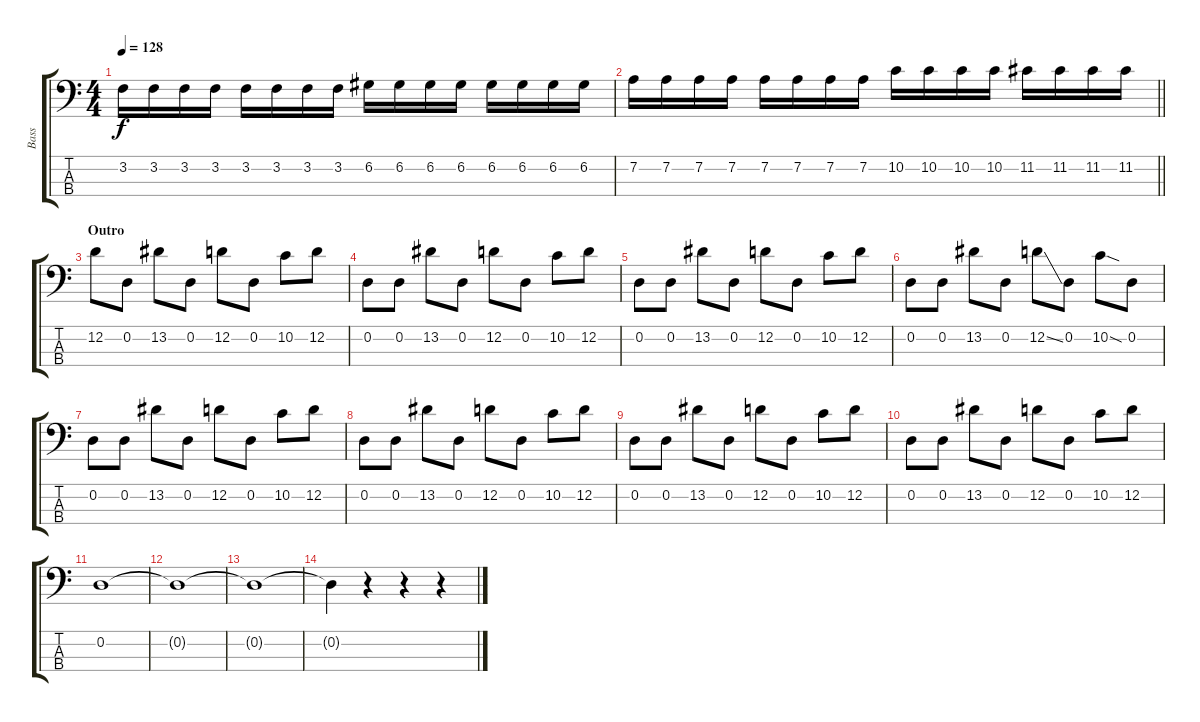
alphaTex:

\track ("Bass" "Bass") {instrument electricbassfinger}
\staff {score tabs}
\tuning (G2 D2 A1 D1) {hide}
\ts (4 4)
\tempo 128
\clef f4
\ks c
3.2.16{dy f} 3.2.16 3.2.16 3.2.16 3.2.16 3.2.16 3.2.16 3.2.16 6.2.16 6.2.16 6.2.16 6.2.16 6.2.16 6.2.16 6.2.16 6.2.16 |
\barLineRight lightlight
7.2.16 7.2.16 7.2.16 7.2.16 7.2.16 7.2.16 7.2.16 7.2.16 10.2.16 10.2.16 10.2.16 10.2.16 11.2.16 11.2.16 11.2.16 11.2.16 |
\section ("" "Outro")
12.2.8 0.2.8 13.2.8 0.2.8 12.2.8 0.2.8 10.2.8 12.2.8 |
0.2.8 0.2.8 13.2.8 0.2.8 12.2.8 0.2.8 10.2.8 12.2.8 |
0.2.8 0.2.8 13.2.8 0.2.8 12.2.8 0.2.8 10.2.8 12.2.8 |
0.2.8 0.2.8 13.2.8 0.2.8 12.2{ss}.8 0.2.8 10.2{sod}.8 0.2.8 |
0.2.8 0.2.8 13.2.8 0.2.8 12.2.8 0.2.8 10.2.8 12.2.8 |
0.2.8 0.2.8 13.2.8 0.2.8 12.2.8 0.2.8 10.2.8 12.2.8 |
0.2.8 0.2.8 13.2.8 0.2.8 12.2.8 0.2.8 10.2.8 12.2.8 |
0.2.8 0.2.8 13.2.8 0.2.8 12.2.8 0.2.8 10.2.8 12.2.8 |
0.2.1 |
0.2{t}.1 |
0.2{t}.1 |
0.2{t}.4 r.4 r.4 r.4
